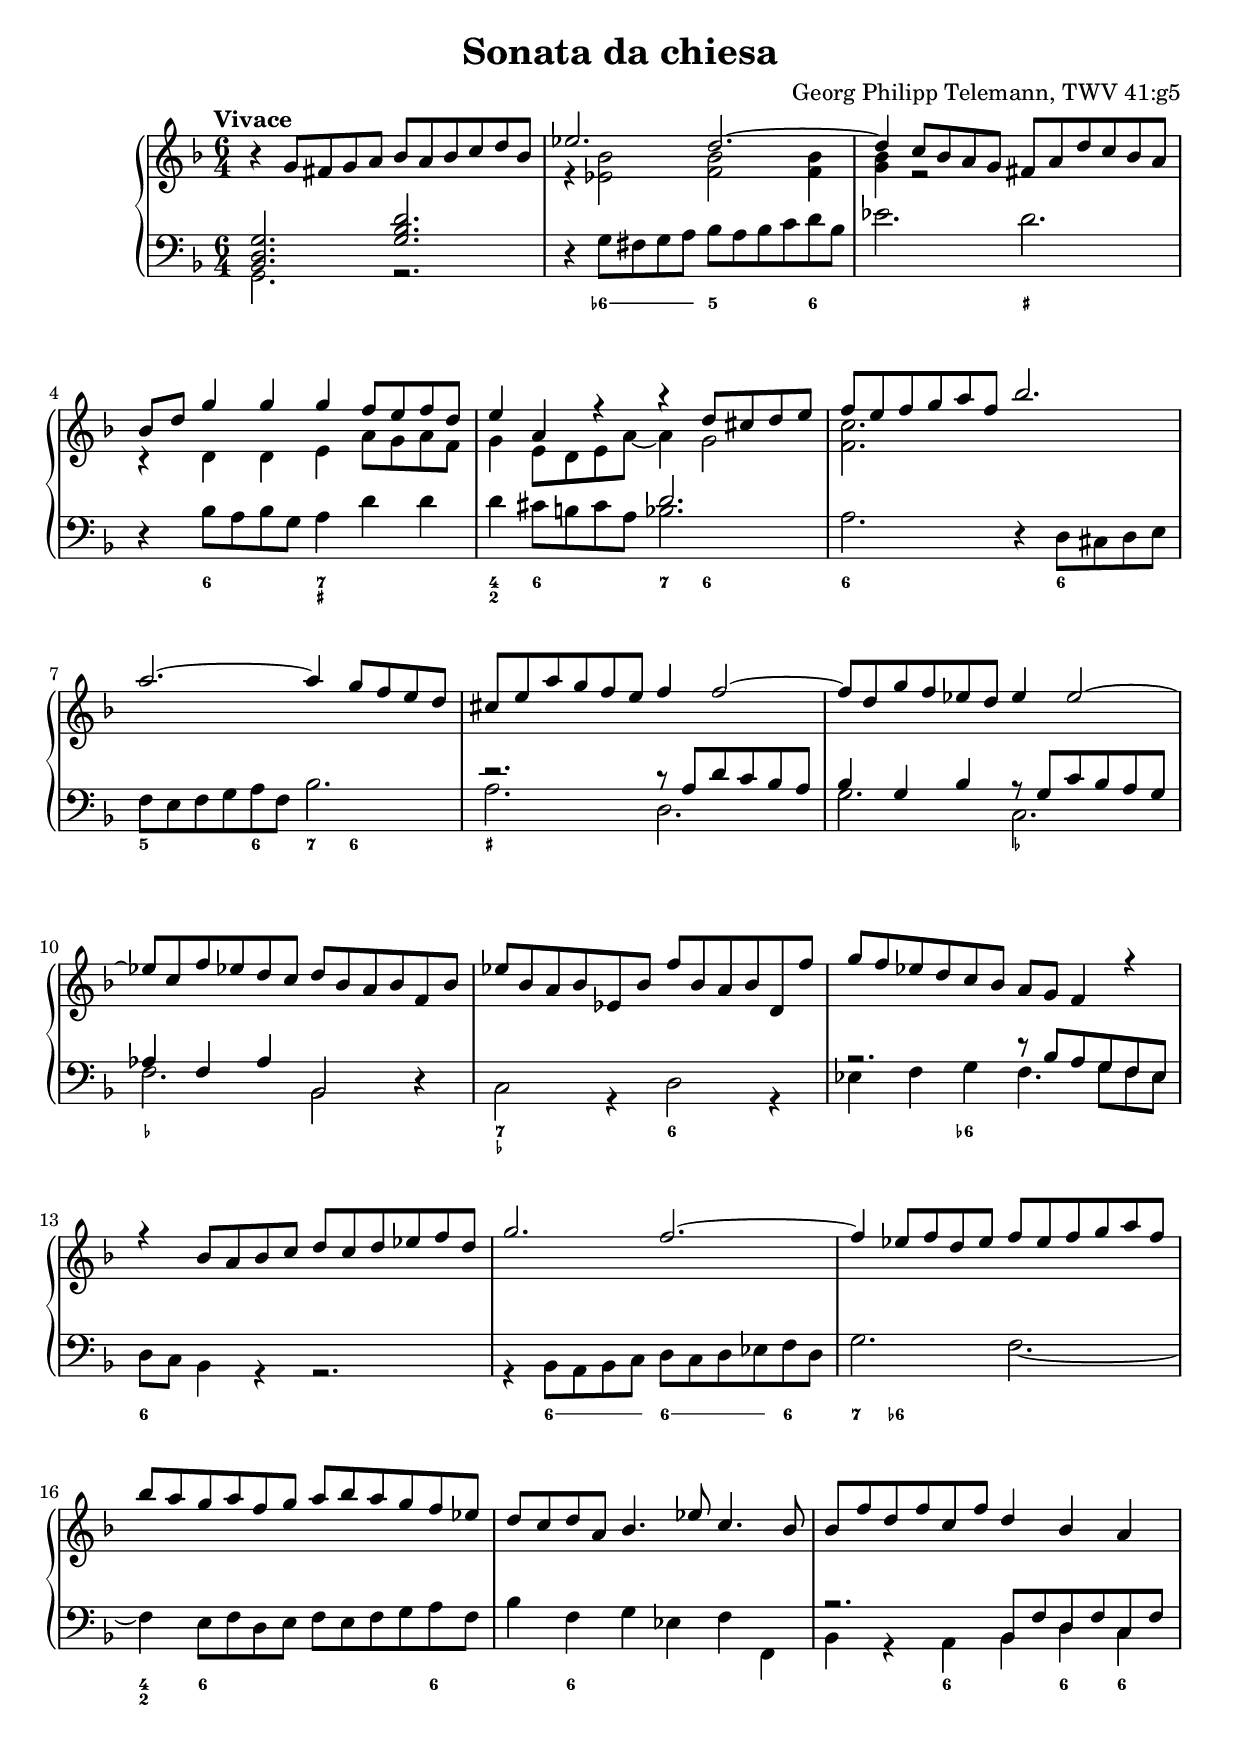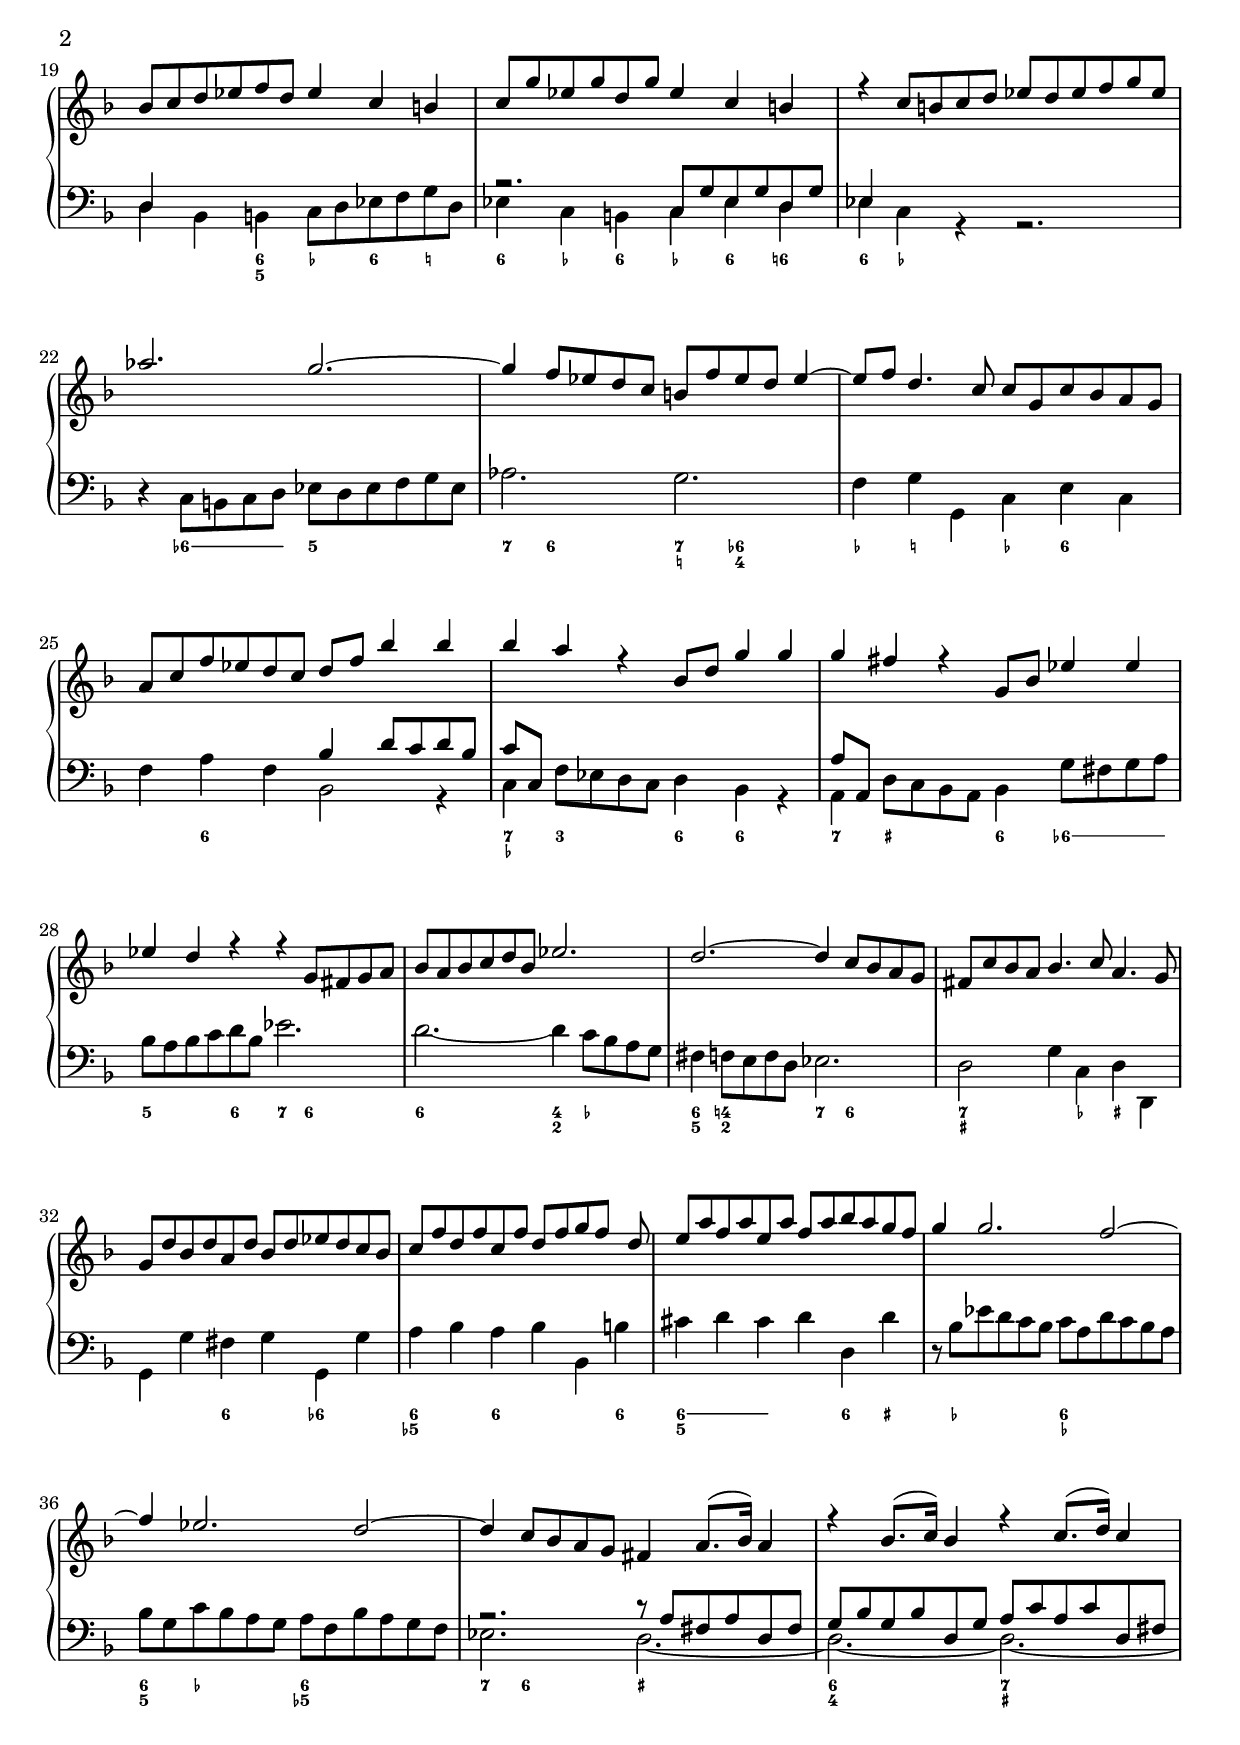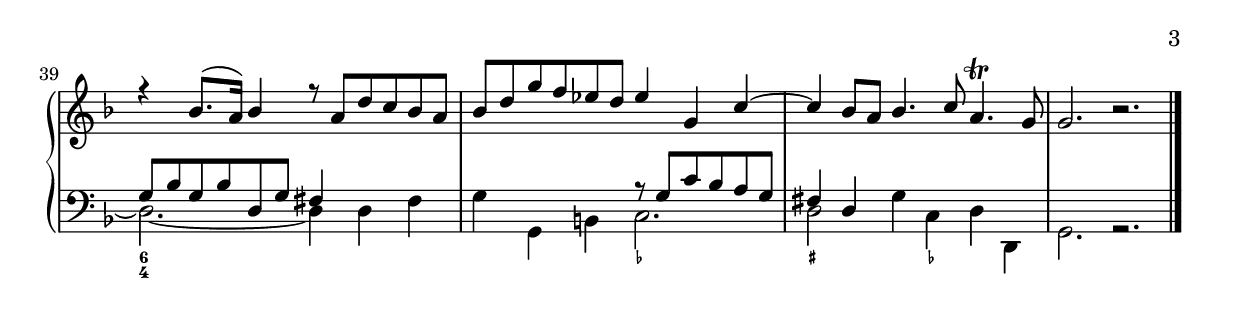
\header {
  title = "Sonata da chiesa"
  composer = "Georg Philipp Telemann, TWV 41:g5"
}
global = { \key d \minor \time 6/4 \tempo "Vivace" }

rightOne = { \global 
  b\rest g8 fis g a bes a bes c d bes | es2. d ~ | d4 c8 bes a g fis a d c bes a |
  bes d g4 g g f8 e f d | e4 a, r r d8 cis d e |  f e f g a f bes2. | a ~ a4 g8 f e d |
  cis e a g f e f4 f2 ~| f8 d g f es d es4 es2 ~ | es8 c f es d c d bes a bes f bes |
  es bes a bes es, bes' f' bes, a bes d, f' | g f es d c bes a g f4 r | r bes8 a bes c d c d es f d | g2. f ~ |
  f4 es8 f d es f es f g a f | bes a g a f g a bes a g f es | d c d a bes4. es8 c4. bes8 |
  bes f' d f c f d4 bes a | bes8 c d es f d es4 c b | c8 g' es g d g es4 c b | r4 c8 b c d es d es f g es | 
  as2. g ~ | g4 f8 es d c b f' es d es4 ~ | es8 f d4. c8 c g c bes a g | a c f es d c d f bes4 bes | 
  bes a  r bes,8 d g4 g | g fis r g,8 bes es4 es | es d r r g,8 fis g a | bes a bes c d bes es2. | d ~ d4 c8 bes a g |
  fis c' bes a bes4. c8 a4. g8 | g d' bes d a d bes d es d c bes | c f d f c f d f g f s d |
  e a f a e a f a bes a g f | g4 g2. f2 ~ | f4 es2. d2 ~| d4 c8 bes a g fis4 a8. (bes16) a4 | 
  r4 bes8. (c16) bes4 r4 c8. (d16) c4 | r4 bes8. (a16) bes4 r8 a d c bes a | bes d g f es d es4 g, c~ | 
  c bes8 a bes4. c8 a4.\trill g8| g2. bes\rest \bar "|."
}
rightTwo = {
  s1. | r4 <es bes'>2 <f bes> q4 | <g bes> r2 s2. | r4 d d e a8 g a f | g4 e8 d e a ~ a4 g2 | 
  <f c'>2. 
}

leftOne = {  
  <bes, d g>2. <g' bes d> | s1. | s | s |  s2. d' | s1. | s |
  r2. r8 a d c bes a | bes4 g bes r8 g c bes a g | as4 f as bes,2 s4 | 
  s1. | 
  r2. r8 bes' a g f es | s1. | s | s | s | s |
  r2. bes8 f' d f c f | d4 s2 s2. |  
  r2. c8 g' es g d g | es4 s2 s2. | s1. | s | s |
  s2. bes'4 d8 c d bes | c c, s4 s1 | a'8 a, s4 s1 |
  s1. | s | s | s | s | s | s | s | s | 
  r2. r8 a' fis a d, fis | g bes g bes d, g a c a c d, fis | g bes g bes d, g fis4 s2 |
  s2. r8 g c bes a g | fis4 d s1 |
}

leftTwo = { \global
  g2. r | d'4\rest g8 fis g a bes a bes c d bes | es2. d | d,4\rest bes'8 a bes g a4 d d | d cis8 b cis a bes2.|
  a d,4\rest d8 cis d e | f e f g a f bes2. | a d, | g c, | f bes,2 d4\rest | c2 r4 d2 r4 | es f g f4. g8 f es |
  d c bes4 r r2. | r4 bes8 a bes c d c d es f d | g2. f2. ~ | f4  e8 f d e f e f g a f | bes4 f g es f f, | 
  bes r a bes d c | d bes b c8 d es f g d | es4 c b c es d | es c r r2. | d4\rest c8 b c d es d es f g es |
  as2. g | f4 g g, c e c | f a f bes,2 r4 | c4 f8 es d c d4 bes r | a4 d8 c bes a bes4 g'8 fis g a |
  bes  a bes c d bes es2. | d ~ d4 c8 bes a g | fis4 f8 e f d es2. | d2 g4 c, d d, |
  g g' fis g g, g' | a bes a bes bes, b' | cis d cis d d, d' | d,8 \rest bes'8 es d c bes c a d c bes a |
  bes g c bes a g a f bes a g f | es2. d ~ | d ~ d ~| d ~ d4 d fis | g g, b c2. | d2 g4 c, d d, | g2. r
}

numbers = \figuremode { 
  <_>1. <_>4 \bassFigureExtendersOn <6->8 <6-> <6-> <6-> <5>2 <6>4
  <_>2. <_+> <_>4 <6>2 <7 _+>2. <4 2>4 <6>2 <7>4 <6>2 <6\!>1 <6\!>2 | <5>2 <6>4 <7> <6>2 |
  <_+>2. <_>1. <_-\!>2. <_-\!> <_> <7 _-> <6> <_>2 <6->4 <_>2. <6>1. | <_>4 <6>8 <6><6><6><6\!>
  <6><6><6><6\!>4 | <7>4 <6->2 <_>2. | <4 2>4 <6>1 <6\!>4 | <_> <6> <_>1 | <_\!>2 <6>2 <6\!>4 <6\!> |
  <_>2 <6 5>4 <_->4 <6> <_!> | <6> <_-> <6> <_-> <6> <6!> <6> <_->2 <_>2. | 
  <_\!>4 <6->8 <6-> <6-><6-> <5>2. | <7>4 <6>2 <7 _!>4 <6- 4>2 | <_->4 <_!>2 <_->4 <6>2 |
  <_>4 <6>2 <_>2. | <7 _->4 <3>2 <6\!>4 <6\!>2 | <7>4 <_+>2 <6>4 <6->8 <6-> <6-> <6-> | 
  <5>2 <6>4 <7> <6>2 | <6\!>2. <4 2>4 <_->2 | <6 5>4 <4! 2>2 <7>4 <6>2 | <7 _+>2. <_->4 <_+>2 |
  <_>2 <6> <6-> | <6 5-> <6\!>2. <6\!>4 | <6\! 5>2 <6> <6\!>4 <_+> | <_>8 <_-> <_>2 <6 _->2. |
  \bassFigureExtendersOff <6 5>4 <_->2 <6 5->2. | <7>4 <6>2 <_+>2. | <6 4> <7 _+> | <6 4>1. |
  <_>2. <_-> | <_+> <_-> | 
  
}


\score {
    \new PianoStaff \with { midiInstrument = "harpsichord" } <<
        \new Staff <<
            \new Voice \relative c'' { \voiceOne \rightOne }
            \new Voice \relative a' { \voiceTwo \rightTwo }
        >>
        \new Staff <<
            \new Voice \relative c' { \clef bass \voiceOne \leftOne }
            \new Voice \relative c { \voiceTwo \leftTwo }
        >>
		\new FiguredBass { \numbers } 
    >>
    \layout{} \midi{ \tempo 2. = 70 }
}